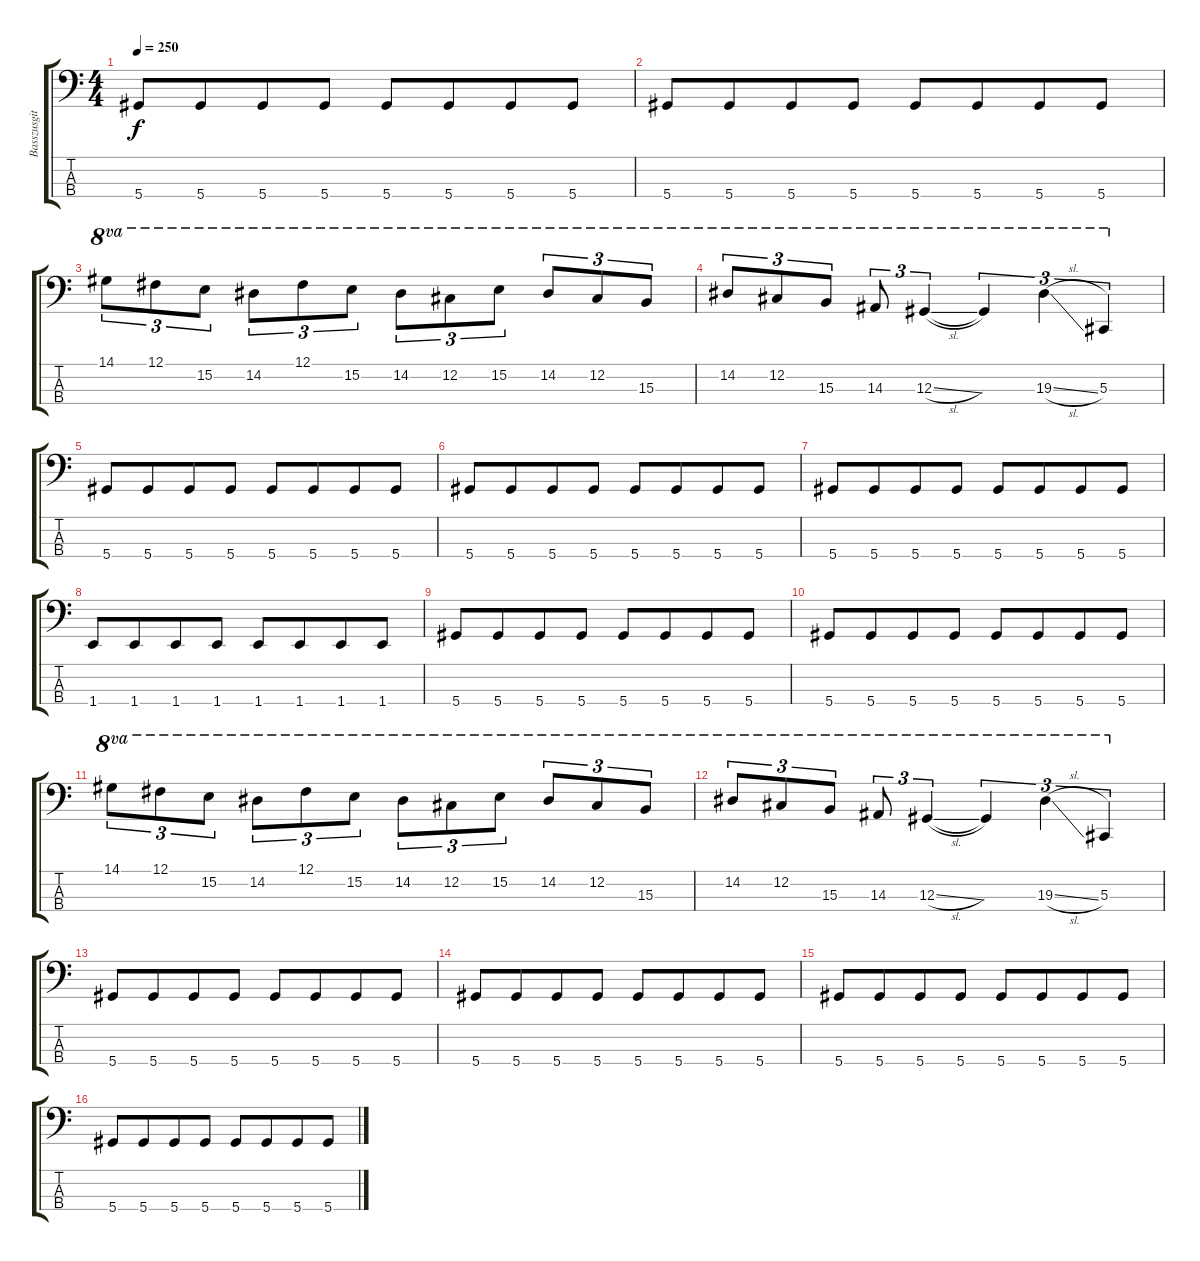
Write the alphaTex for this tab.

\track ("Basszusgitár (Barry Dunaway)" "Basszusgit") {instrument electricbassfinger}
\staff {score tabs}
\tuning (Gb2 Db2 Ab1 Eb1) {hide}
\ts (4 4)
\tempo 250
\clef f4
\ks c
5.4.8{dy f} 5.4.8{beam merge} 5.4.8 5.4.8 5.4.8 5.4.8{beam merge} 5.4.8 5.4.8 |
5.4.8 5.4.8{beam merge} 5.4.8 5.4.8 5.4.8 5.4.8{beam merge} 5.4.8 5.4.8 |
14.1.8{tu (3 2) ot 8va} 12.1.8{tu (3 2) ot 8va} 15.2.8{tu (3 2) ot 8va} 14.2.8{tu (3 2) ot 8va} 12.1.8{tu (3 2) ot 8va} 15.2.8{tu (3 2) ot 8va} 14.2.8{tu (3 2) ot 8va} 12.2.8{tu (3 2) ot 8va} 15.2.8{tu (3 2) ot 8va} 14.2.8{tu (3 2) ot 8va} 12.2.8{tu (3 2) ot 8va} 15.3.8{tu (3 2) ot 8va} |
14.2.8{tu (3 2) ot 8va} 12.2.8{tu (3 2) ot 8va} 15.3.8{tu (3 2) ot 8va} 14.3.8{tu (3 2) ot 8va} 12.3{sl}.4{tu (3 2) ot 8va} 12.3{t}.4{tu (3 2) ot 8va} 19.3{sl}.4{tu (3 2) ot 8va} 5.3.4{tu (3 2) ot 8va} |
5.4.8 5.4.8{beam merge} 5.4.8 5.4.8 5.4.8 5.4.8{beam merge} 5.4.8 5.4.8 |
5.4.8 5.4.8{beam merge} 5.4.8 5.4.8 5.4.8 5.4.8{beam merge} 5.4.8 5.4.8 |
5.4.8 5.4.8{beam merge} 5.4.8 5.4.8 5.4.8 5.4.8{beam merge} 5.4.8 5.4.8 |
1.4.8 1.4.8{beam merge} 1.4.8 1.4.8 1.4.8 1.4.8{beam merge} 1.4.8 1.4.8 |
5.4.8 5.4.8{beam merge} 5.4.8 5.4.8 5.4.8 5.4.8{beam merge} 5.4.8 5.4.8 |
5.4.8 5.4.8{beam merge} 5.4.8 5.4.8 5.4.8 5.4.8{beam merge} 5.4.8 5.4.8 |
14.1.8{tu (3 2) ot 8va} 12.1.8{tu (3 2) ot 8va} 15.2.8{tu (3 2) ot 8va} 14.2.8{tu (3 2) ot 8va} 12.1.8{tu (3 2) ot 8va} 15.2.8{tu (3 2) ot 8va} 14.2.8{tu (3 2) ot 8va} 12.2.8{tu (3 2) ot 8va} 15.2.8{tu (3 2) ot 8va} 14.2.8{tu (3 2) ot 8va} 12.2.8{tu (3 2) ot 8va} 15.3.8{tu (3 2) ot 8va} |
14.2.8{tu (3 2) ot 8va} 12.2.8{tu (3 2) ot 8va} 15.3.8{tu (3 2) ot 8va} 14.3.8{tu (3 2) ot 8va} 12.3{sl}.4{tu (3 2) ot 8va} 12.3{t}.4{tu (3 2) ot 8va} 19.3{sl}.4{tu (3 2) ot 8va} 5.3.4{tu (3 2) ot 8va} |
5.4.8 5.4.8{beam merge} 5.4.8 5.4.8{beam split} 5.4.8 5.4.8{beam merge} 5.4.8 5.4.8 |
5.4.8 5.4.8{beam merge} 5.4.8 5.4.8{beam split} 5.4.8 5.4.8{beam merge} 5.4.8 5.4.8 |
5.4.8 5.4.8{beam merge} 5.4.8 5.4.8{beam split} 5.4.8 5.4.8{beam merge} 5.4.8 5.4.8 |
5.4.8 5.4.8{beam merge} 5.4.8 5.4.8{beam split} 5.4.8 5.4.8{beam merge} 5.4.8 5.4.8
